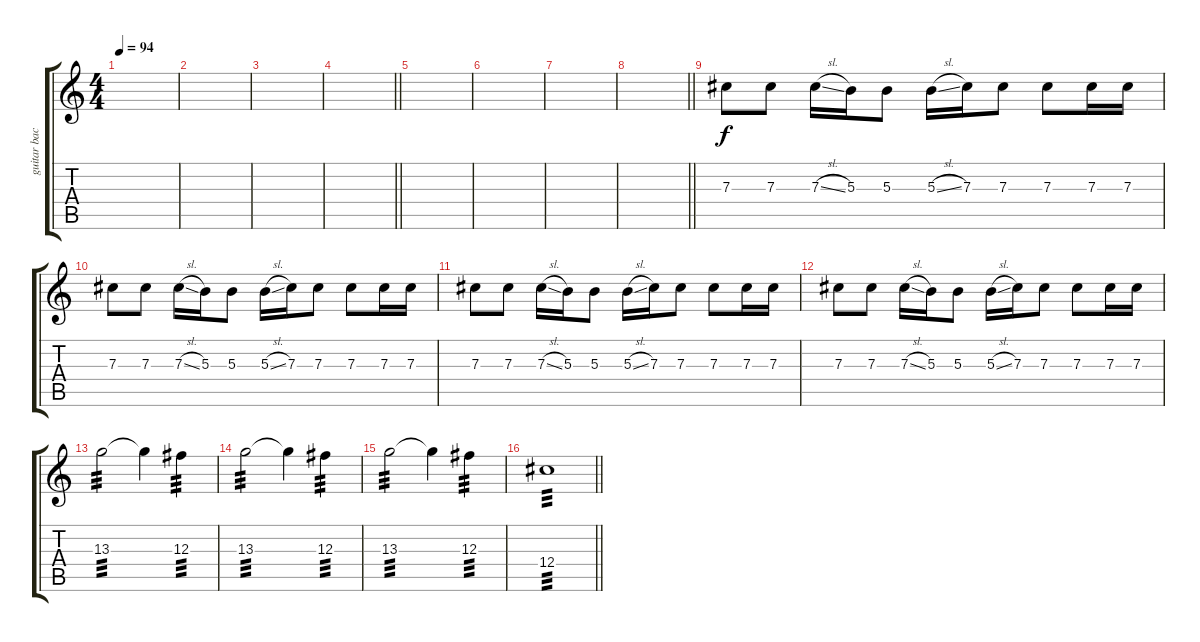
\track ("guitar background" "guitar bac") {instrument overdrivenguitar}
\staff {score tabs}
\tuning (Eb4 Bb3 Gb3 Db3 Ab2 Db2) {hide}
\ts (4 4)
\tempo 94
\clef g2
\ks c
|
|
|
\barLineRight lightlight
|
|
|
|
\barLineRight lightlight
|
7.3.8{volume 13 balance 15} 7.3.8 7.3{sl}.16 5.3.16 5.3.8 5.3{sl}.16 7.3.16 7.3.8 7.3.8 7.3.16 7.3.16 |
7.3.8{balance 0} 7.3.8 7.3{sl}.16{volume 6} 5.3.16 5.3.8 5.3{sl}.16 7.3.16 7.3.8 7.3.8 7.3.16 7.3.16 |
7.3.8{balance 15} 7.3.8 7.3{sl}.16 5.3.16 5.3.8{volume 12} 5.3{sl}.16 7.3.16 7.3.8 7.3.8 7.3.16 7.3.16 |
7.3.8{balance 0} 7.3.8 7.3{sl}.16 5.3.16 5.3.8 5.3{sl}.16 7.3.16 7.3.8 7.3.8 7.3.16 7.3.16 |
13.3.2{tp 3 volume 8 balance 16} 13.3{t}.4 12.3.4{tp 3} |
13.3.2{tp 3 volume 13 balance 1} 13.3{t}.4 12.3.4{tp 3} |
13.3.2{tp 3 volume 7 balance 1} 13.3{t}.4 12.3.4{tp 3} |
\barLineRight lightlight
12.4.1{tp 3 volume 8 balance 8}
